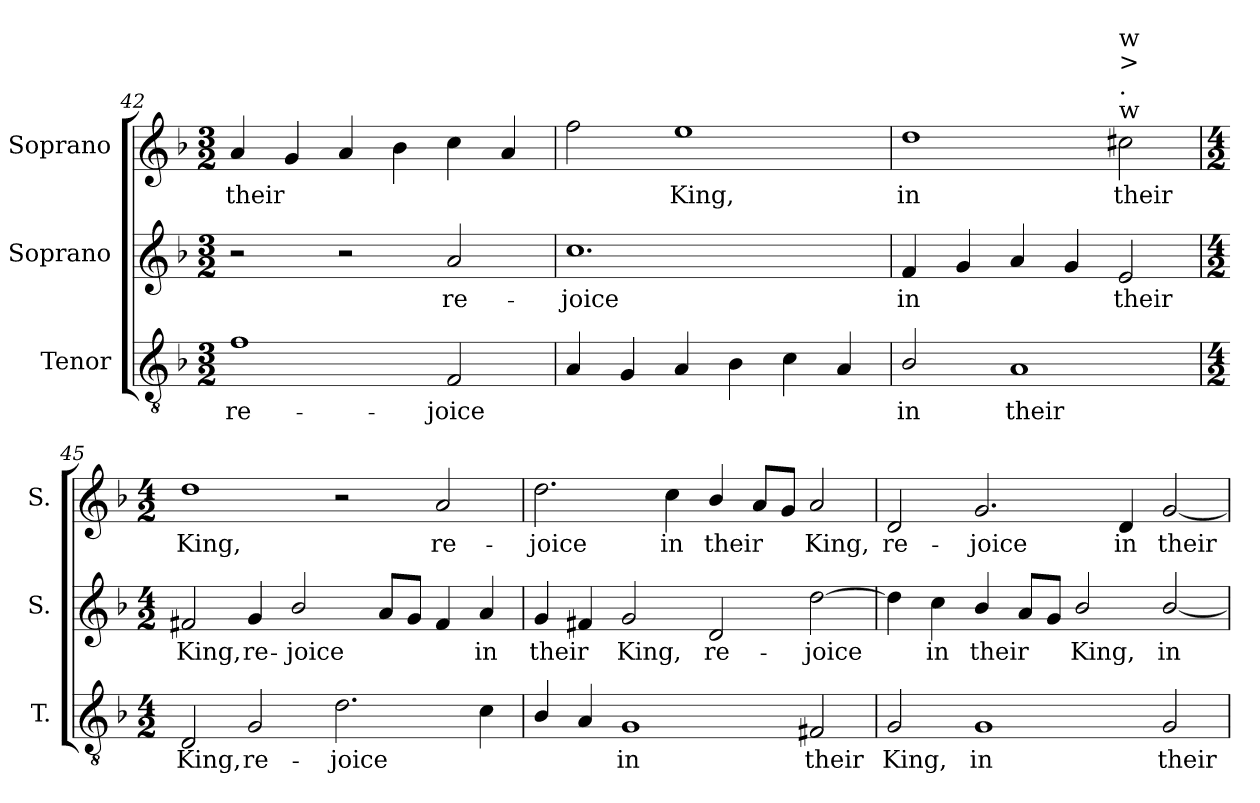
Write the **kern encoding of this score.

**kern	**text	**kern	**text	**kern	**text
*part3	*part3	*part2	*part2	*part1	*part1
*staff3	*staff3	*staff2	*staff2	*staff1	*staff1
*I"Tenor	*	*I"Soprano	*	*I"Soprano	*
*I'T.	*	*I'S.	*	*I'S.	*
*clefGv2	*	*clefG2	*	*clefG2	*
*ITrd7c12	*	*	*	*	*
*k[b-]	*	*k[b-]	*	*k[b-]	*
*F:	*	*F:	*	*F:	*
*M3/2	*	*M3/2	*	*M3/2	*
=42	=42	=42	=42	=42	=42
!	!LO:LY:b:color=#000000	!	!	!	!
!	!	!	!	!	!LO:LY:b:color=#000000
1Fi	re-	2r	.	4ai/	their
.	.	.	.	4gi/	.
.	.	2r	.	4ai/	.
.	.	.	.	4b-i\	.
!	!LO:LY:b:color=#000000	!	!	!	!
!	!	!	!LO:LY:b:color=#000000	!	!
2FFi/	-joice	2ai/	re-	4cci\	.
.	.	.	.	4ai/	.
=43	=43	=43	=43	=43	=43
!	!	!	!LO:LY:b:color=#000000	!	!
4AAi/	.	1.cci	-joice	2ffi\	.
4GGi/	.	.	.	.	.
!	!	!	!	!	!LO:LY:b:color=#000000
4AAi/	.	.	.	1eei	King,
4BB-i\	.	.	.	.	.
4Ci\	.	.	.	.	.
4AAi/	.	.	.	.	.
=44	=44	=44	=44	=44	=44
!	!LO:LY:b:color=#000000	!	!	!	!
!	!	!	!LO:LY:b:color=#000000	!	!
!	!	!	!	!	!LO:LY:b:color=#000000
2BB-i/	in	4fi/	in	1ddi	in
.	.	4gi/	.	.	.
!	!LO:LY:b:color=#000000	!	!	!	!
1AAi	their	4ai/	.	.	.
.	.	4gi/	.	.	.
!	!	!	!LO:LY:b:color=#000000	!	!
!	!	!	!	!LO:TX:a:t=w	!
!	!	!	!	!LO:TX:t=.	!
!	!	!	!	!LO:TX:t=>	!
!	!	!	!	!LO:TX:t=w	!
!	!	!	!	!	!LO:LY:b:color=#000000
.	.	2ei/	their	2cc#Xi\	their
!!LO:LB:g=z
=45	=45	=45	=45	=45	=45
*M4/2	*	*M4/2	*	*M4/2	*
!	!LO:LY:b:color=#000000	!	!	!	!
!	!	!	!LO:LY:b:color=#000000	!	!
!	!	!	!	!	!LO:LY:b:color=#000000
2DDi/	King,	2f#Xi/	King,	1ddi	King,
!	!LO:LY:b:color=#000000	!	!	!	!
!	!	!	!LO:LY:b:color=#000000	!	!
2GGi/	re-	4gi/	re-	.	.
!	!	!	!LO:LY:b:color=#000000	!	!
.	.	2b-i/	-joice	.	.
!	!LO:LY:b:color=#000000	!	!	!	!
2.Di\	-joice	.	.	2r	.
.	.	8ai/L	.	.	.
.	.	8gi/J	.	.	.
!	!	!	!	!	!LO:LY:b:color=#000000
.	.	4f#i/	.	2ai/	re-
!	!	!	!LO:LY:b:color=#000000	!	!
4Ci\	.	4ai/	in	.	.
=46	=46	=46	=46	=46	=46
!	!	!	!LO:LY:b:color=#000000	!	!
!	!	!	!	!	!LO:LY:b:color=#000000
4BB-i/	.	4gi/	their	2.ddi\	-joice
4AAi/	.	4f#Xi/	.	.	.
!	!LO:LY:b:color=#000000	!	!	!	!
!	!	!	!LO:LY:b:color=#000000	!	!
1GGi	in	2gi/	King,	.	.
!	!	!	!	!	!LO:LY:b:color=#000000
.	.	.	.	4cci\	in
!	!	!	!LO:LY:b:color=#000000	!	!
!	!	!	!	!	!LO:LY:b:color=#000000
.	.	2di/	re-	4b-i/	their
.	.	.	.	8ai/L	.
.	.	.	.	8gi/J	.
!	!LO:LY:b:color=#000000	!	!	!	!
!	!	!	!LO:LY:b:color=#000000	!	!
!	!	!	!	!	!LO:LY:b:color=#000000
2FF#Xi/	their	[2ddi\	-joice	2ai/	King,
=47	=47	=47	=47	=47	=47
!	!LO:LY:b:color=#000000	!	!	!	!
!	!	!	!	!	!LO:LY:b:color=#000000
2GGi/	King,	4ddi\]	.	2di/	re-
!	!	!	!LO:LY:b:color=#000000	!	!
.	.	4cci\	in	.	.
!	!LO:LY:b:color=#000000	!	!	!	!
!	!	!	!LO:LY:b:color=#000000	!	!
!	!	!	!	!	!LO:LY:b:color=#000000
1GGi	in	4b-i/	their	2.gi/	-joice
.	.	8ai/L	.	.	.
.	.	8gi/J	.	.	.
!	!	!	!LO:LY:b:color=#000000	!	!
.	.	2b-i/	King,	.	.
!	!	!	!	!	!LO:LY:b:color=#000000
.	.	.	.	4di/	in
!	!LO:LY:b:color=#000000	!	!	!	!
!	!	!	!LO:LY:b:color=#000000	!	!
!	!	!	!	!	!LO:LY:b:color=#000000
2GGi/	their	[2b-i/	in	[2gi/	their
=	=	=	=	=	=
*-	*-	*-	*-	*-	*-
